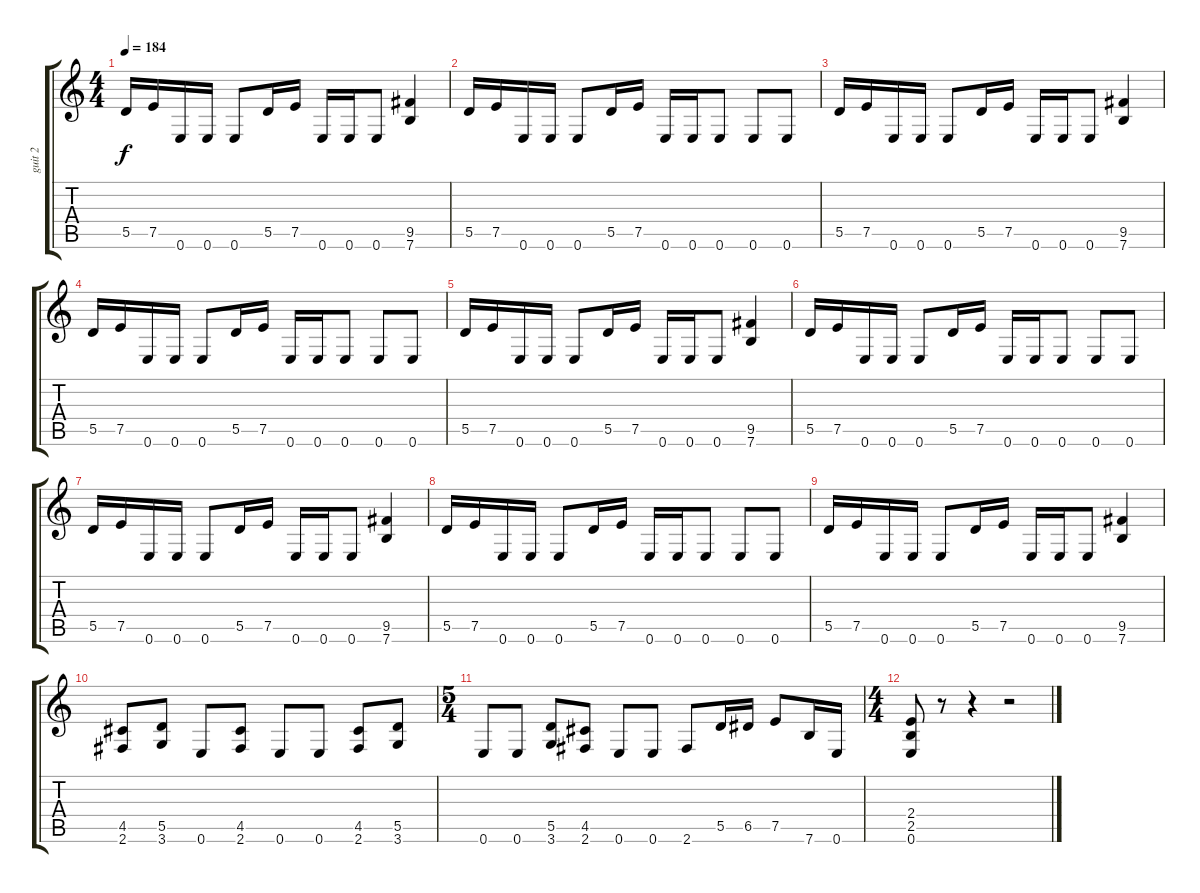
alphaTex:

\track ("guit 2" "guit 2") {instrument distortionguitar}
\staff {score tabs}
\tuning (E4 B3 G3 D3 A2 E2) {hide}
\ts (4 4)
\tempo 184
\clef g2
\ks c
5.5.16{dy f} 7.5.16 0.6.16 0.6.16 0.6.8 5.5.16 7.5.16 0.6.16 0.6.16 0.6.8 (9.5 7.6).4 |
5.5.16 7.5.16 0.6.16 0.6.16 0.6.8 5.5.16 7.5.16 0.6.16 0.6.16 0.6.8 0.6.8 0.6.8 |
5.5.16 7.5.16 0.6.16 0.6.16 0.6.8 5.5.16 7.5.16 0.6.16 0.6.16 0.6.8 (9.5 7.6).4 |
5.5.16 7.5.16 0.6.16 0.6.16 0.6.8 5.5.16 7.5.16 0.6.16 0.6.16 0.6.8 0.6.8 0.6.8 |
5.5.16 7.5.16 0.6.16 0.6.16 0.6.8 5.5.16 7.5.16 0.6.16 0.6.16 0.6.8 (9.5 7.6).4 |
5.5.16 7.5.16 0.6.16 0.6.16 0.6.8 5.5.16 7.5.16 0.6.16 0.6.16 0.6.8 0.6.8 0.6.8 |
5.5.16 7.5.16 0.6.16 0.6.16 0.6.8 5.5.16 7.5.16 0.6.16 0.6.16 0.6.8 (9.5 7.6).4 |
5.5.16 7.5.16 0.6.16 0.6.16 0.6.8 5.5.16 7.5.16 0.6.16 0.6.16 0.6.8 0.6.8 0.6.8 |
5.5.16 7.5.16 0.6.16 0.6.16 0.6.8 5.5.16 7.5.16 0.6.16 0.6.16 0.6.8 (9.5 7.6).4 |
(4.5 2.6).8 (5.5 3.6).8 0.6.8 (4.5 2.6).8 0.6.8 0.6.8 (4.5 2.6).8 (5.5 3.6).8 |
\ts (5 4)
0.6.8 0.6.8 (5.5 3.6).8 (4.5 2.6).8 0.6.8 0.6.8 2.6.8 5.5.16 6.5.16 7.5.8 7.6.16 0.6.16 |
\ts (4 4)
(2.4 2.5 0.6).8 r.8 r.4 r.2
